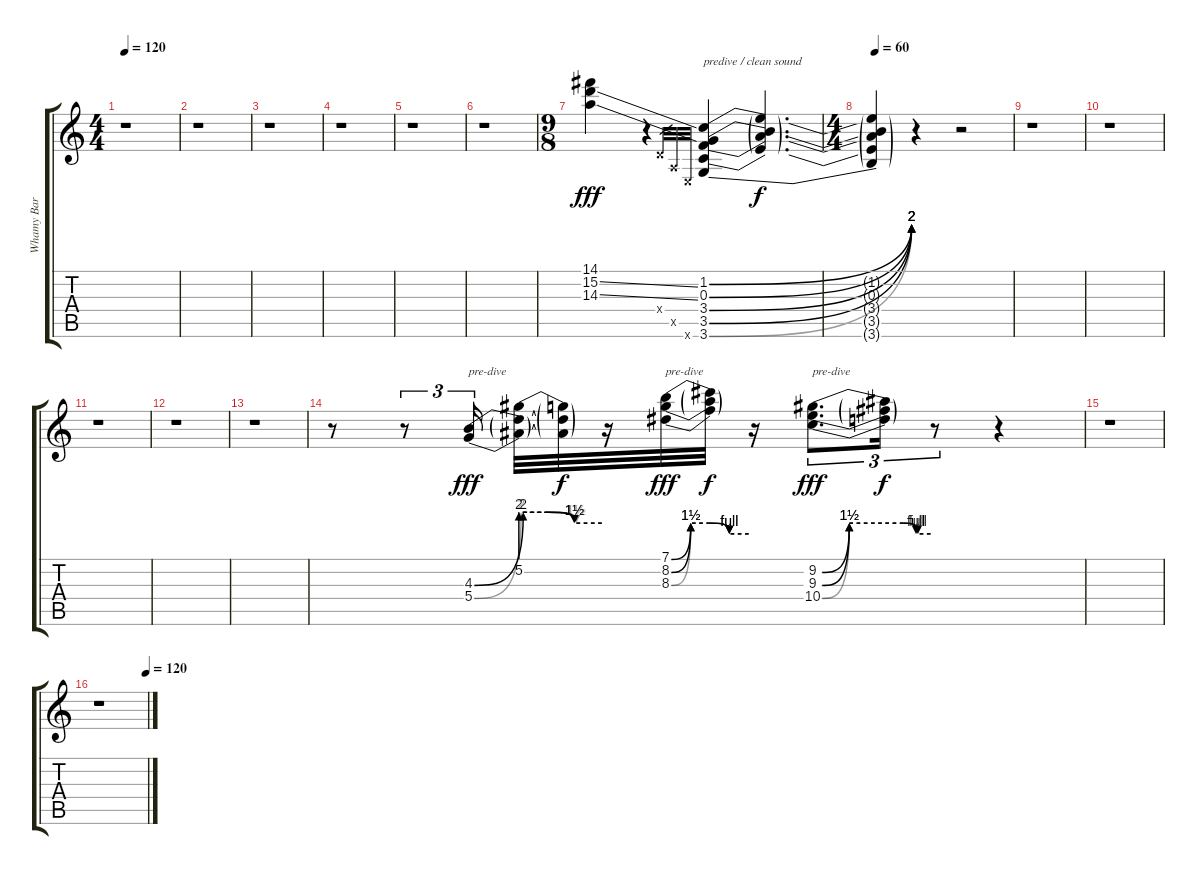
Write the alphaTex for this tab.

\track ("Whamy Bar" "Whamy Bar") {instrument distortionguitar}
\staff {score tabs}
\tuning (E4 B3 G3 D3 A2 E2) {hide}
\ts (4 4)
\tempo 120
\clef g2
\ks c
r.1{dy f} |
r.1 |
r.1 |
r.1 |
r.1 |
r.1 |
\ts (9 8)
(14.1 15.2{ss} 14.3{ss}).4{dy fff volume 13 instrument electricguitarclean} r.4 0.4{x}.32{gr} 0.5{x}.32{gr} 0.6{x}.32{gr} (1.2{be (bend 0 0 60 8)} 0.3{be (bend 0 0 60 8)} 3.4{be (bend 0 0 60 8)} 3.5{be (bend 0 0 60 8)} 3.6{be (bend 0 0 60 8)}).4{txt "predive / clean sound" volume 16 instrument electricguitarclean} (1.2{t} 0.3{t} 3.4{t} 3.5{t}).4{d dy f} |
\ts (4 4)
\tempo 60
(1.2{t} 0.3{t} 3.4{t} 3.5{t} 3.6{t}).4 r.4 r.2 |
r.1 |
r.1 |
r.1 |
r.1 |
r.1 |
r.8 r.8{tu (3 2)} (4.3{be (custom 0 0 23 8 35 8 47 6 60 6)} 5.4{be (custom 0 0 22 8 35 8 48 6 60 6)}).16{tu (3 2) txt "pre-dive" dy fff} (5.2{be (custom 0 8 20 8 40 6 60 6)} 4.3{t} 5.4{t}).32 (5.2{t} 4.3{t} 5.4{t}).32{dy f} r.16 (7.1{be (custom 0 0 15 6 30 6 45 4 60 4)} 8.2{be (custom 0 0 15 6 30 6 45 4 60 4)} 8.3{be (custom 0 0 15 6 30 6 45 4 60 4)}).32{txt "pre-dive" dy fff} (7.1{t} 8.2{t} 8.3{t}).32{dy f} r.16 (9.2{be (custom 0 0 15 6 45 6 53 4 60 4)} 9.3{be (custom 0 0 15 6 45 6 52 4 60 4)} 10.4{be (custom 0 0 15 6 45 6 52 4 60 4)}).8{d tu (3 2) txt "pre-dive" dy fff} (9.2{t} 9.3{t} 10.4{t}).16{tu (3 2) dy f} r.8{tu (3 2)} r.4 |
r.1 |
\tempo (120 0.984375)
r.1
